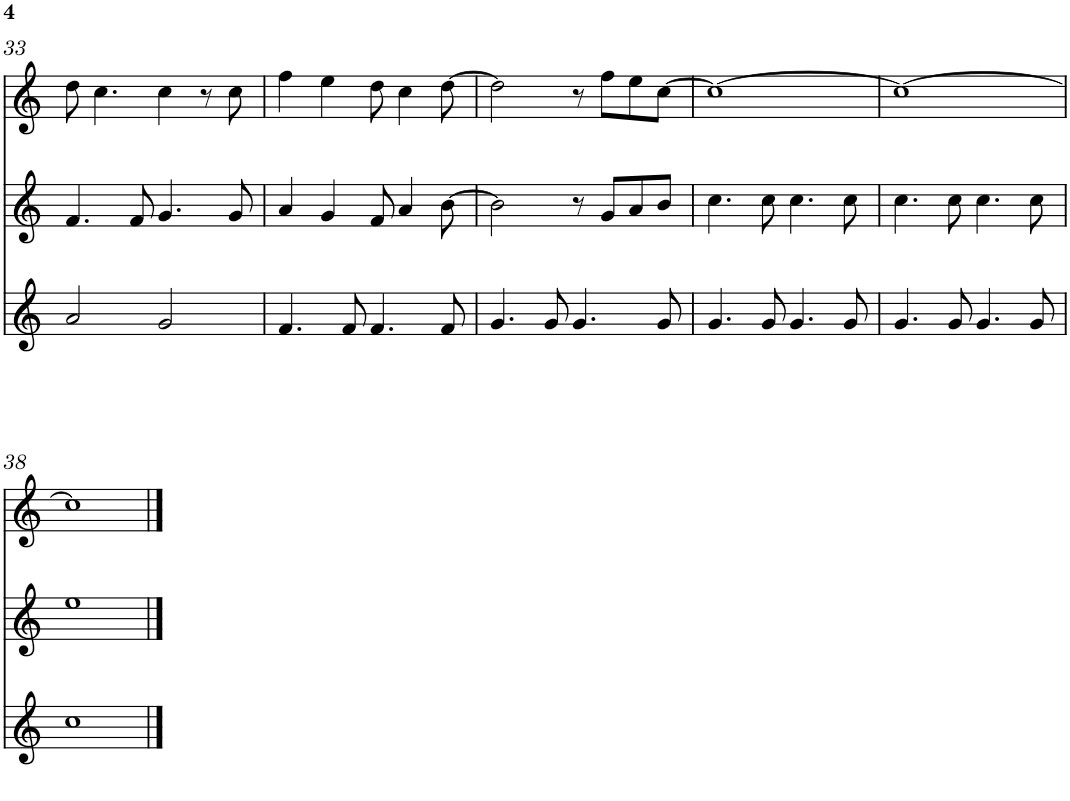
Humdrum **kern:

**kern	**kern	**kern
*part3	*part2	*part1
*staff3	*staff2	*staff1
*I"Gralla 2	*I"Gralla 2	*I"Gralla 1
!!LO:PB:g=z
*clefG2	*clefG2	*clefG2
*k[]	*k[]	*k[]
*M4/4	*M4/4	*M4/4
=33	=33	=33
2a/	4.f/	8dd\
.	.	4.cc\
.	8f/	.
2g/	4.g/	4cc\
.	.	8r
.	8g/	8cc\
=34	=34	=34
4.f/	4a/	4ff\
.	4g/	4ee\
8f/	.	.
4.f/	8f/	8dd\
.	4a/	4cc\
8f/	[8b\	[8dd\
=35	=35	=35
4.g/	2b\]	2dd\]
8g/	.	.
4.g/	8r	8r
.	8g/L	8ff\L
.	8a/	8ee\
8g/	8b/J	[8cc\J
=36	=36	=36
4.g/	4.cc\	1cc_
8g/	8cc\	.
4.g/	4.cc\	.
8g/	8cc\	.
=37	=37	=37
4.g/	4.cc\	1cc_
8g/	8cc\	.
4.g/	4.cc\	.
8g/	8cc\	.
!!LO:LB:g=z
=38	=38	=38
1cc	1ee	1cc]
==	==	==
*-	*-	*-
